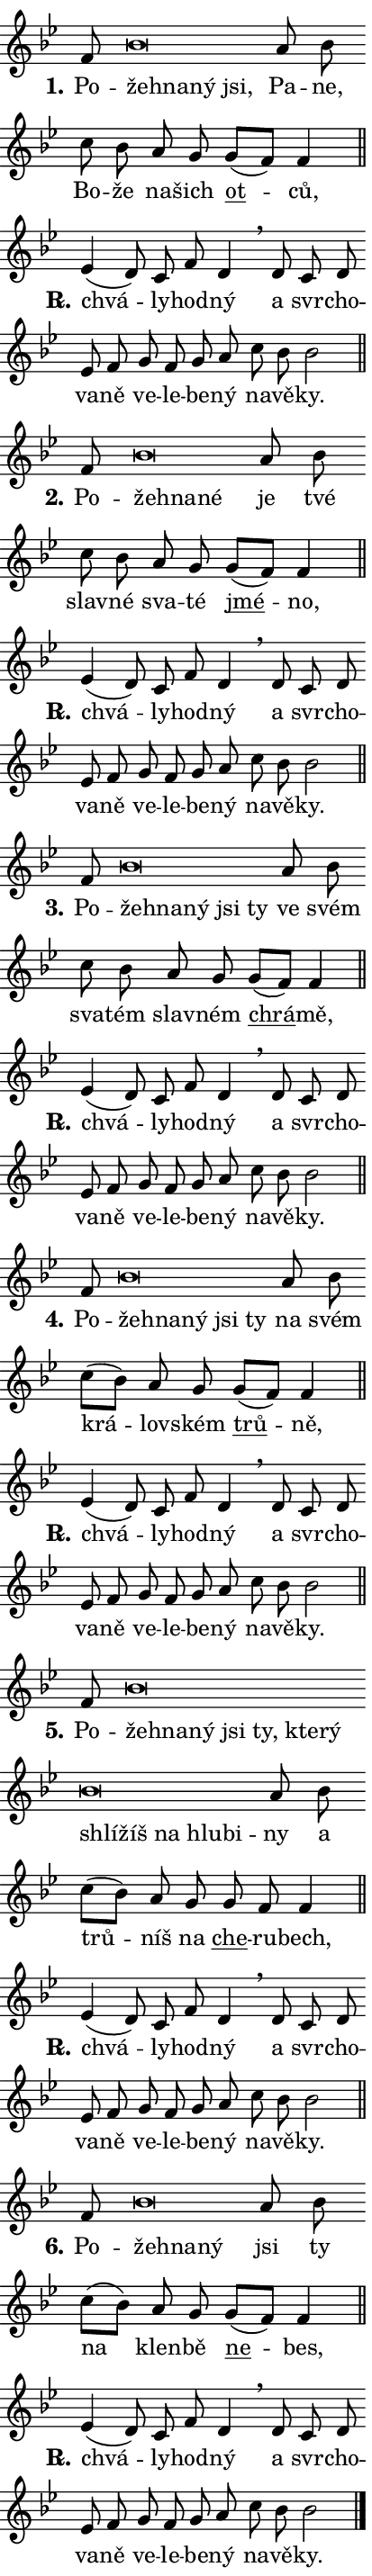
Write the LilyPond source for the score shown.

\version "2.24.0"
\header { tagline = "" }
\paper {
  indent = 0\cm
  top-margin = 0\cm
  right-margin = 0.13\cm % to fit lyric hyphens
  bottom-margin = 0\cm
  left-margin = 0\cm
  paper-width = 7\cm
  page-breaking = #ly:one-page-breaking
  system-system-spacing.basic-distance = #11
  score-system-spacing.basic-distance = #11
  ragged-last = ##f
}


%% Author: Thomas Morley
%% https://lists.gnu.org/archive/html/lilypond-user/2020-05/msg00002.html
#(define (line-position grob)
"Returns position of @var[grob} in current system:
   @code{'start}, if at first time-step
   @code{'end}, if at last time-step
   @code{'middle} otherwise
"
  (let* ((col (ly:item-get-column grob))
         (ln (ly:grob-object col 'left-neighbor))
         (rn (ly:grob-object col 'right-neighbor))
         (col-to-check-left (if (ly:grob? ln) ln col))
         (col-to-check-right (if (ly:grob? rn) rn col))
         (break-dir-left
           (and
             (ly:grob-property col-to-check-left 'non-musical #f)
             (ly:item-break-dir col-to-check-left)))
         (break-dir-right
           (and
             (ly:grob-property col-to-check-right 'non-musical #f)
             (ly:item-break-dir col-to-check-right))))
        (cond ((eqv? 1 break-dir-left) 'start)
              ((eqv? -1 break-dir-right) 'end)
              (else 'middle))))

#(define (tranparent-at-line-position vctor)
  (lambda (grob)
  "Relying on @code{line-position} select the relevant enry from @var{vctor}.
Used to determine transparency,"
    (case (line-position grob)
      ((end) (not (vector-ref vctor 0)))
      ((middle) (not (vector-ref vctor 1)))
      ((start) (not (vector-ref vctor 2))))))

noteHeadBreakVisibility =
#(define-music-function (break-visibility)(vector?)
"Makes @code{NoteHead}s transparent relying on @var{break-visibility}"
#{
  \override NoteHead.transparent =
    #(tranparent-at-line-position break-visibility)
#})

#(define delete-ledgers-for-transparent-note-heads
  (lambda (grob)
    "Reads whether a @code{NoteHead} is transparent.
If so this @code{NoteHead} is removed from @code{'note-heads} from
@var{grob}, which is supposed to be @code{LedgerLineSpanner}.
As a result ledgers are not printed for this @code{NoteHead}"
    (let* ((nhds-array (ly:grob-object grob 'note-heads))
           (nhds-list
             (if (ly:grob-array? nhds-array)
                 (ly:grob-array->list nhds-array)
                 '()))
           ;; Relies on the transparent-property being done before
           ;; Staff.LedgerLineSpanner.after-line-breaking is executed.
           ;; This is fragile ...
           (to-keep
             (remove
               (lambda (nhd)
                 (ly:grob-property nhd 'transparent #f))
               nhds-list)))
      ;; TODO find a better method to iterate over grob-arrays, similiar
      ;; to filter/remove etc for lists
      ;; For now rebuilt from scratch
      (set! (ly:grob-object grob 'note-heads)  '())
      (for-each
        (lambda (nhd)
          (ly:pointer-group-interface::add-grob grob 'note-heads nhd))
        to-keep))))

squashNotes = {
  \override NoteHead.X-extent = #'(-0.2 . 0.2)
  \override NoteHead.Y-extent = #'(-0.75 . 0)
  \override NoteHead.stencil =
    #(lambda (grob)
       (let ((pos (ly:grob-property grob 'staff-position)))
         (begin
           (if (< pos -7) (display "ERROR: Lower brevis then expected\n") (display "OK: Expected brevis position\n"))
           (if (<= pos -6) ly:text-interface::print ly:note-head::print))))
}
unSquashNotes = {
  \revert NoteHead.X-extent
  \revert NoteHead.Y-extent
  \revert NoteHead.stencil
}

hideNotes = \noteHeadBreakVisibility #begin-of-line-visible
unHideNotes = \noteHeadBreakVisibility #all-visible

% work-around for resetting accidentals
% https://lilypond.org/doc/v2.23/Documentation/notation/displaying-rhythms#unmetered-music
cadenzaMeasure = {
  \cadenzaOff
  \partial 1024 s1024
  \cadenzaOn
}

#(define-markup-command (accent layout props text) (markup?)
  "Underline accented syllable"
  (interpret-markup layout props
    #{\markup \override #'(offset . 4.3) \underline { #text }#}))

responsum = \markup \concat {
  "R" \hspace #-1.05 \path #0.1 #'((moveto 0 0.07) (lineto 0.9 0.8)) \hspace #0.05 "."
}

spaceSize = #0.6828661417322834 % exact space size for TeX Gyre Schola

\layout {
  \context {
    \Staff
    \remove "Time_signature_engraver"
    \override LedgerLineSpanner.after-line-breaking = #delete-ledgers-for-transparent-note-heads
  }
  \context {
    \Lyrics {
      \override LyricSpace.minimum-distance = \spaceSize
      \override LyricText.font-name = #"TeX Gyre Schola"
      \override LyricText.font-size = 1
      \override StanzaNumber.font-name = #"TeX Gyre Schola Bold"
      \override StanzaNumber.font-size = 1
    }
  }
  \context {
    \Score 
    \override NoteHead.text =
      #(lambda (grob) 
        (let ((pos (ly:grob-property grob 'staff-position)))
          #{\markup {
            \combine
              \halign #-0.55 \raise #(if (= pos -6) 0 0.5) \override #'(thickness . 2) \draw-line #'(3.2 . 0)
              \musicglyph "noteheads.sM1"
          }#}))
  }
}

% magnetic-lyrics.ily
%
%   written by
%     Jean Abou Samra <jean@abou-samra.fr>
%     Werner Lemberg <wl@gnu.org>
%
%   adapted by
%     Jiri Hon <jiri.hon@gmail.com>
%
% Version 2022-Apr-15

% https://www.mail-archive.com/lilypond-user@gnu.org/msg149350.html

#(define (Left_hyphen_pointer_engraver context)
   "Collect syllable-hyphen-syllable occurrences in lyrics and store
them in properties.  This engraver only looks to the left.  For
example, if the lyrics input is @code{foo -- bar}, it does the
following.

@itemize @bullet
@item
Set the @code{text} property of the @code{LyricHyphen} grob between
@q{foo} and @q{bar} to @code{foo}.

@item
Set the @code{left-hyphen} property of the @code{LyricText} grob with
text @q{foo} to the @code{LyricHyphen} grob between @q{foo} and
@q{bar}.
@end itemize

Use this auxiliary engraver in combination with the
@code{lyric-@/text::@/apply-@/magnetic-@/offset!} hook."
   (let ((hyphen #f)
         (text #f))
     (make-engraver
      (acknowledgers
       ((lyric-syllable-interface engraver grob source-engraver)
        (set! text grob)))
      (end-acknowledgers
       ((lyric-hyphen-interface engraver grob source-engraver)
        ;(when (not (grob::has-interface grob 'lyric-space-interface))
          (set! hyphen grob)));)
      ((stop-translation-timestep engraver)
       (when (and text hyphen)
         (ly:grob-set-object! text 'left-hyphen hyphen))
       (set! text #f)
       (set! hyphen #f)))))

#(define (lyric-text::apply-magnetic-offset! grob)
   "If the space between two syllables is less than the value in
property @code{LyricText@/.details@/.squash-threshold}, move the right
syllable to the left so that it gets concatenated with the left
syllable.

Use this function as a hook for
@code{LyricText@/.after-@/line-@/breaking} if the
@code{Left_@/hyphen_@/pointer_@/engraver} is active."
   (let ((hyphen (ly:grob-object grob 'left-hyphen #f)))
     (when hyphen
       (let ((left-text (ly:spanner-bound hyphen LEFT)))
         (when (grob::has-interface left-text 'lyric-syllable-interface)
           (let* ((common (ly:grob-common-refpoint grob left-text X))
                  (this-x-ext (ly:grob-extent grob common X))
                  (left-x-ext
                   (begin
                     ;; Trigger magnetism for left-text.
                     (ly:grob-property left-text 'after-line-breaking)
                     (ly:grob-extent left-text common X)))
                  ;; `delta` is the gap width between two syllables.
                  (delta (- (interval-start this-x-ext)
                            (interval-end left-x-ext)))
                  (details (ly:grob-property grob 'details))
                  (threshold (assoc-get 'squash-threshold details 0.2)))
             (when (< delta threshold)
               (let* (;; We have to manipulate the input text so that
                      ;; ligatures crossing syllable boundaries are not
                      ;; disabled.  For languages based on the Latin
                      ;; script this is essentially a beautification.
                      ;; However, for non-Western scripts it can be a
                      ;; necessity.
                      (lt (ly:grob-property left-text 'text))
                      (rt (ly:grob-property grob 'text))
                      (is-space (grob::has-interface hyphen 'lyric-space-interface))
                      (space (if is-space " " ""))
                      (extra-delta (if is-space spaceSize 0))
                      ;; Append new syllable.
                      (ltrt-space (if (and (string? lt) (string? rt))
                                (string-append lt space rt)
                                (make-concat-markup (list lt space rt))))
                      ;; Right-align `ltrt` to the right side.
                      (ltrt-space-markup (grob-interpret-markup
                               grob
                               (make-translate-markup
                                (cons (interval-length this-x-ext) 0)
                                (make-right-align-markup ltrt-space)))))
                 (begin
                   ;; Don't print `left-text`.
                   (ly:grob-set-property! left-text 'stencil #f)
                   ;; Set text and stencil (which holds all collected
                   ;; syllables so far) and shift it to the left.
                   (ly:grob-set-property! grob 'text ltrt-space)
                   (ly:grob-set-property! grob 'stencil ltrt-space-markup)
                   (ly:grob-translate-axis! grob (- (- delta extra-delta)) X))))))))))


#(define (lyric-hyphen::displace-bounds-first grob)
   ;; Make very sure this callback isn't triggered too early.
   (let ((left (ly:spanner-bound grob LEFT))
         (right (ly:spanner-bound grob RIGHT)))
     (ly:grob-property left 'after-line-breaking)
     (ly:grob-property right 'after-line-breaking)
     (ly:lyric-hyphen::print grob)))

squashThreshold = #0.4

\layout {
  \context {
    \Lyrics
    \consists #Left_hyphen_pointer_engraver
    \override LyricText.after-line-breaking =
      #lyric-text::apply-magnetic-offset!
    \override LyricHyphen.stencil = #lyric-hyphen::displace-bounds-first
    \override LyricText.details.squash-threshold = \squashThreshold
    \override LyricHyphen.minimum-distance = 0
    \override LyricHyphen.minimum-length = \squashThreshold
  }
}

squashText = \override LyricText.details.squash-threshold = 9999
unSquashText = \override LyricText.details.squash-threshold = \squashThreshold

leftText = \override LyricText.self-alignment-X = #LEFT
unLeftText = \revert LyricText.self-alignment-X

starOffset = #(lambda (grob) 
                (let ((x_offset (ly:self-alignment-interface::aligned-on-x-parent grob)))
                  (if (= x_offset 0) 0 (+ x_offset 1.2))))

star = #(define-music-function (syllable)(string?)
"Append star separator at the end of a syllable"
#{
  \once \override LyricText.X-offset = #starOffset
  \lyricmode { \markup {
    #syllable
    \override #'((font-name . "TeX Gyre Schola Bold")) \hspace #0.2 \lower #0.65 \larger "*"
  } }
#})

starAccent = #(define-music-function (syllable)(string?)
"Append star separator at the end of a syllable and make accent"
#{
  \once \override LyricText.X-offset = #starOffset
  \lyricmode { \markup {
    \accent #syllable
    \override #'((font-name . "TeX Gyre Schola Bold")) \hspace #0.2 \lower #0.65 \larger "*"
  } }
#})

breath = #(define-music-function (syllable)(string?)
"Append breathing indicator at the end of a syllable"
#{
  \lyricmode { \markup { #syllable "+" } }
#})

optionalBreath = #(define-music-function (syllable)(string?)
"Append optional breathing indicator at the end of a syllable"
#{
  \lyricmode { \markup { #syllable "(+)" } }
#})


\score {
    <<
        \new Voice = "melody" { \cadenzaOn \key bes \major \relative { f'8 \squashNotes bes\breve*1/16 \hideNotes \breve*1/16 \bar "" \breve*1/16 \breve*1/16 \bar "" \unHideNotes \unSquashNotes a8 bes \bar "" c8 bes a g \bar "" g[( f)] f4 \cadenzaMeasure \bar "||" \break } }
        \new Lyrics \lyricsto "melody" { \lyricmode { \set stanza = "1."
Po -- \leftText žeh -- \squashText na -- ný jsi, \unLeftText \unSquashText Pa -- ne, Bo -- že na -- šich \markup \accent ot -- ců, } }
    >>
    \layout {}
}

\score {
    <<
        \new Voice = "melody" { \cadenzaOn \key bes \major \relative { es'4( d8)] c f d4 \breathe d8 c d \bar "" es f \bar "" g f \bar "" g a \bar "" c bes bes2 \cadenzaMeasure \bar "||" \break } }
        \new Lyrics \lyricsto "melody" { \lyricmode { \set stanza = \responsum
chvá -- ly -- hod -- ný a svr -- cho -- va -- ně ve -- le -- be -- ný na -- vě -- ky. } }
    >>
    \layout {}
}

\score {
    <<
        \new Voice = "melody" { \cadenzaOn \key bes \major \relative { f'8 \squashNotes bes\breve*1/16 \hideNotes \breve*1/16 \breve*1/16 \bar "" \unHideNotes \unSquashNotes a8 bes \bar "" c8 bes a g \bar "" g[( f)] f4 \cadenzaMeasure \bar "||" \break } }
        \new Lyrics \lyricsto "melody" { \lyricmode { \set stanza = "2."
Po -- \leftText žeh -- \squashText na -- né \unLeftText \unSquashText je tvé slav -- né sva -- té \markup \accent jmé -- no, } }
    >>
    \layout {}
}

\score {
    <<
        \new Voice = "melody" { \cadenzaOn \key bes \major \relative { es'4( d8)] c f d4 \breathe d8 c d \bar "" es f \bar "" g f \bar "" g a \bar "" c bes bes2 \cadenzaMeasure \bar "||" \break } }
        \new Lyrics \lyricsto "melody" { \lyricmode { \set stanza = \responsum
chvá -- ly -- hod -- ný a svr -- cho -- va -- ně ve -- le -- be -- ný na -- vě -- ky. } }
    >>
    \layout {}
}

\score {
    <<
        \new Voice = "melody" { \cadenzaOn \key bes \major \relative { f'8 \squashNotes bes\breve*1/16 \hideNotes \breve*1/16 \bar "" \breve*1/16 \bar "" \breve*1/16 \breve*1/16 \bar "" \unHideNotes \unSquashNotes a8 bes \bar "" c8 bes a g \bar "" g[( f)] f4 \cadenzaMeasure \bar "||" \break } }
        \new Lyrics \lyricsto "melody" { \lyricmode { \set stanza = "3."
Po -- \leftText žeh -- \squashText na -- ný jsi ty \unLeftText \unSquashText ve svém sva -- tém slav -- ném \markup \accent chrá -- mě, } }
    >>
    \layout {}
}

\score {
    <<
        \new Voice = "melody" { \cadenzaOn \key bes \major \relative { es'4( d8)] c f d4 \breathe d8 c d \bar "" es f \bar "" g f \bar "" g a \bar "" c bes bes2 \cadenzaMeasure \bar "||" \break } }
        \new Lyrics \lyricsto "melody" { \lyricmode { \set stanza = \responsum
chvá -- ly -- hod -- ný a svr -- cho -- va -- ně ve -- le -- be -- ný na -- vě -- ky. } }
    >>
    \layout {}
}

\score {
    <<
        \new Voice = "melody" { \cadenzaOn \key bes \major \relative { f'8 \squashNotes bes\breve*1/16 \hideNotes \breve*1/16 \bar "" \breve*1/16 \bar "" \breve*1/16 \breve*1/16 \bar "" \unHideNotes \unSquashNotes a8 bes \bar "" c8[( bes)] a g \bar "" g[( f)] f4 \cadenzaMeasure \bar "||" \break } }
        \new Lyrics \lyricsto "melody" { \lyricmode { \set stanza = "4."
Po -- \leftText žeh -- \squashText na -- ný jsi ty \unLeftText \unSquashText na svém krá -- lov -- ském \markup \accent trů -- ně, } }
    >>
    \layout {}
}

\score {
    <<
        \new Voice = "melody" { \cadenzaOn \key bes \major \relative { es'4( d8)] c f d4 \breathe d8 c d \bar "" es f \bar "" g f \bar "" g a \bar "" c bes bes2 \cadenzaMeasure \bar "||" \break } }
        \new Lyrics \lyricsto "melody" { \lyricmode { \set stanza = \responsum
chvá -- ly -- hod -- ný a svr -- cho -- va -- ně ve -- le -- be -- ný na -- vě -- ky. } }
    >>
    \layout {}
}

\score {
    <<
        \new Voice = "melody" { \cadenzaOn \key bes \major \relative { f'8 \squashNotes bes\breve*1/16 \hideNotes \breve*1/16 \bar "" \breve*1/16 \bar "" \breve*1/16 \bar "" \breve*1/16 \bar "" \breve*1/16 \bar "" \breve*1/16 \bar "" \breve*1/16 \bar "" \breve*1/16 \bar "" \breve*1/16 \bar "" \breve*1/16 \breve*1/16 \bar "" \unHideNotes \unSquashNotes a8 bes \bar "" c8[( bes)] a g \bar "" g f f4 \cadenzaMeasure \bar "||" \break } }
        \new Lyrics \lyricsto "melody" { \lyricmode { \set stanza = "5."
Po -- \leftText žeh -- \squashText na -- ný jsi ty, kte -- rý shlí -- žíš na hlu -- bi -- \unLeftText \unSquashText ny a trů -- níš na \markup \accent che -- ru -- bech, } }
    >>
    \layout {}
}

\score {
    <<
        \new Voice = "melody" { \cadenzaOn \key bes \major \relative { es'4( d8)] c f d4 \breathe d8 c d \bar "" es f \bar "" g f \bar "" g a \bar "" c bes bes2 \cadenzaMeasure \bar "||" \break } }
        \new Lyrics \lyricsto "melody" { \lyricmode { \set stanza = \responsum
chvá -- ly -- hod -- ný a svr -- cho -- va -- ně ve -- le -- be -- ný na -- vě -- ky. } }
    >>
    \layout {}
}

\score {
    <<
        \new Voice = "melody" { \cadenzaOn \key bes \major \relative { f'8 \squashNotes bes\breve*1/16 \hideNotes \breve*1/16 \breve*1/16 \bar "" \unHideNotes \unSquashNotes a8 bes \bar "" c8[( bes)] a g \bar "" g[( f)] f4 \cadenzaMeasure \bar "||" \break } }
        \new Lyrics \lyricsto "melody" { \lyricmode { \set stanza = "6."
Po -- \leftText žeh -- \squashText na -- ný \unLeftText \unSquashText jsi ty na klen -- bě \markup \accent ne -- bes, } }
    >>
    \layout {}
}

\score {
    <<
        \new Voice = "melody" { \cadenzaOn \key bes \major \relative { es'4( d8)] c f d4 \breathe d8 c d \bar "" es f \bar "" g f \bar "" g a \bar "" c bes bes2 \cadenzaMeasure \bar "||" \break } \bar "|." }
        \new Lyrics \lyricsto "melody" { \lyricmode { \set stanza = \responsum
chvá -- ly -- hod -- ný a svr -- cho -- va -- ně ve -- le -- be -- ný na -- vě -- ky. } }
    >>
    \layout {}
}
